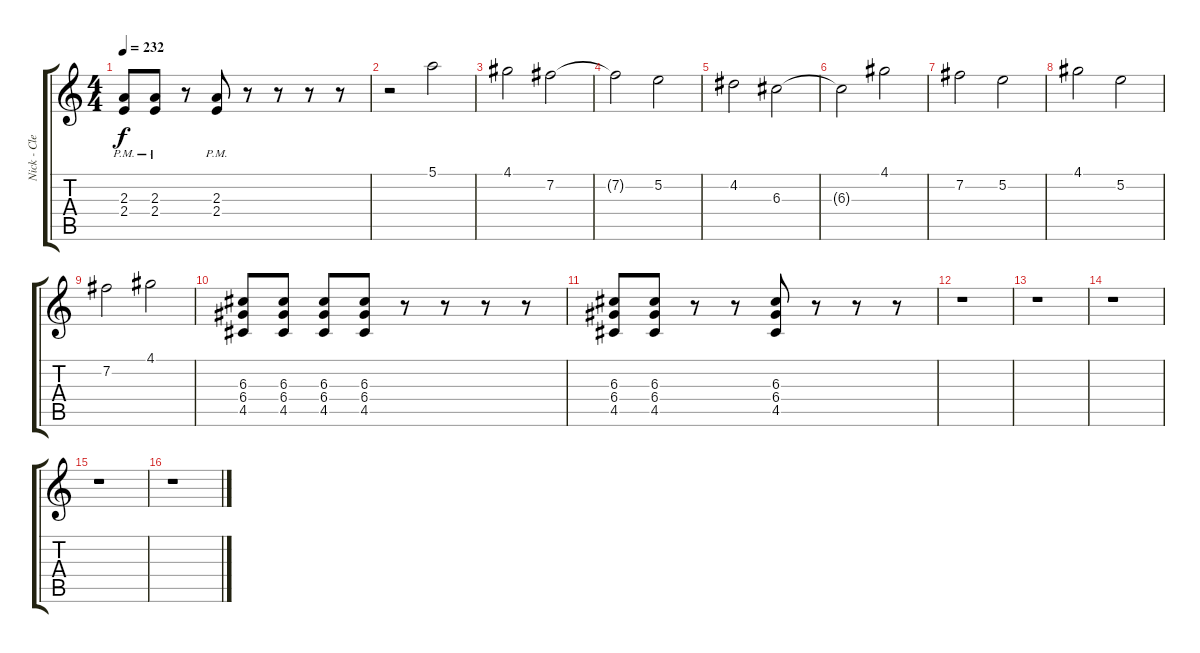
\track ("Nick - Clean" "Nick - Cle") {instrument electricguitarclean}
\staff {score tabs}
\tuning (E4 B3 G3 D3 A2 E2) {hide}
\ts (4 4)
\tempo 232
\clef g2
\ks c
(2.3{pm} 2.4{pm}).8{dy f} (2.3{pm} 2.4{pm}).8 r.8 (2.3{pm} 2.4{pm}).8 r.8 r.8 r.8 r.8 |
r.2 5.1.2 |
4.1.2 7.2.2 |
7.2{t}.2 5.2.2 |
4.2.2 6.3.2 |
6.3{t}.2 4.1.2 |
7.2.2 5.2.2 |
4.1.2 5.2.2 |
7.2.2 4.1.2 |
(6.3 6.4 4.5).8 (6.3 6.4 4.5).8 (6.3 6.4 4.5).8 (6.3 6.4 4.5).8 r.8 r.8 r.8 r.8 |
(6.3 6.4 4.5).8 (6.3 6.4 4.5).8 r.8 r.8 (6.3 6.4 4.5).8 r.8 r.8 r.8 |
r.1 |
r.1 |
r.1 |
r.1 |
r.1
